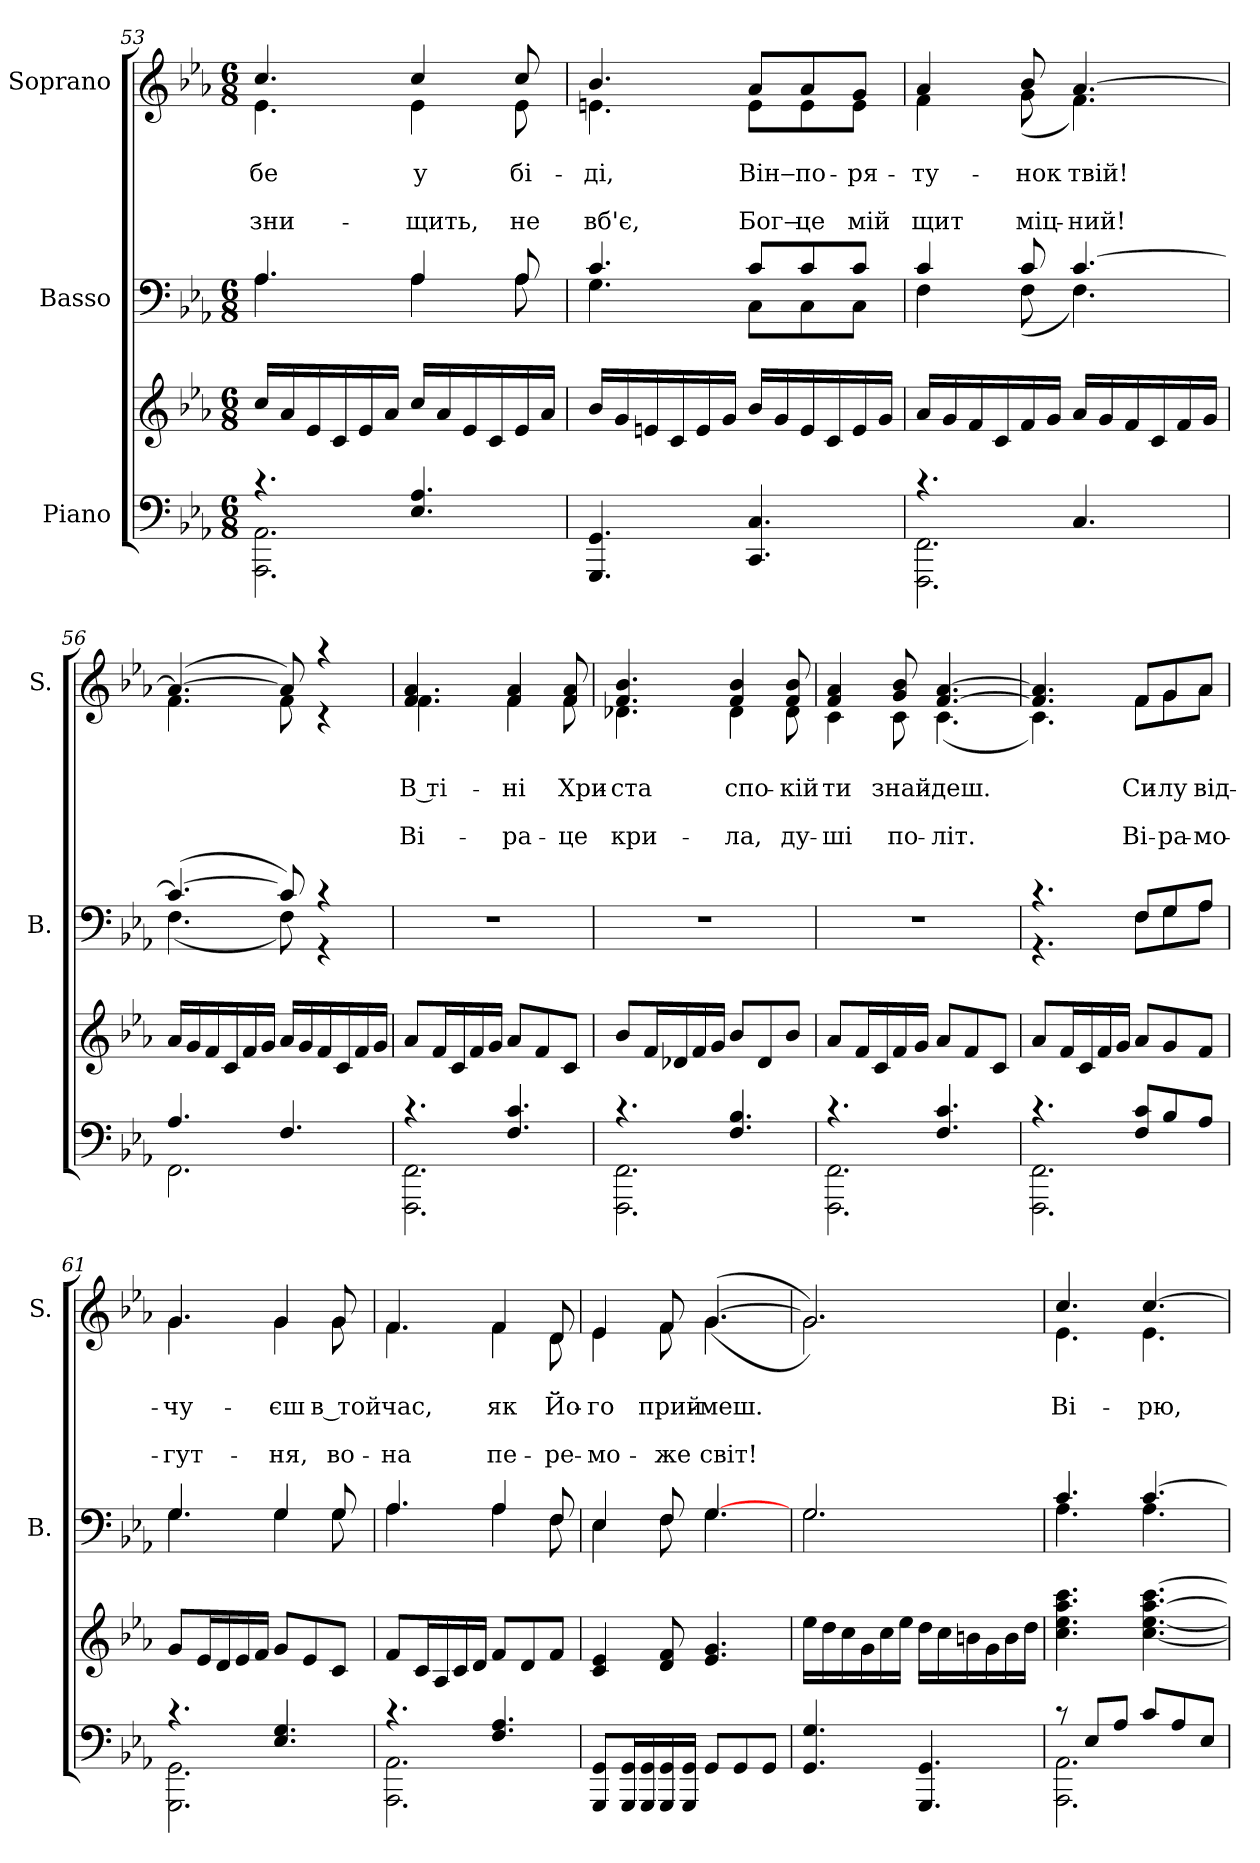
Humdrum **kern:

**kern	**kern	**kern	**kern	**text	**text	**text	**text
*part3	*part3	*part2	*part1	*part1	*part1	*part1	*part1
*staff4	*staff3	*staff2	*staff1	*staff1	*staff1	*staff1	*staff1
*I"Piano	*	*I"Basso	*I"Soprano	*	*	*	*
*	*	*I'B.	*I'S.	*	*	*	*
!!LO:LB:g=z
*clefF4	*clefG2	*clefF4	*clefG2	*	*	*	*
*k[b-e-a-]	*k[b-e-a-]	*k[b-e-a-]	*k[b-e-a-]	*	*	*	*
*c:	*c:	*c:	*c:	*	*	*	*
*M6/8	*M6/8	*M6/8	*M6/8	*	*	*	*
=53	=53	=53	=53	=53	=53	=53	=53
*^	*	*^	*	*	*	*	*
!	!	!	!	!	!	!	!LO:LY:b	!	!LO:LY:b
*	*	*	*	*	*^	*	*	*	*
4.rc	2.AAA-\ 2.AA-\	16cc/LL	4.A-/	4.A-\	4.cc/	4.e-\	.	-бе	.	зни-
.	.	16a-/	.	.	.	.	.	.	.	.
.	.	16e-/	.	.	.	.	.	.	.	.
.	.	16c/	.	.	.	.	.	.	.	.
.	.	16e-/	.	.	.	.	.	.	.	.
.	.	16a-/JJ	.	.	.	.	.	.	.	.
!	!	!	!	!	!	!	!	!LO:LY:b	!	!LO:LY:b
4.E-/ 4.A-/	.	16cc/LL	4A-/	4A-\	4cc/	4e-\	.	у	.	-щить,
.	.	16a-/	.	.	.	.	.	.	.	.
.	.	16e-/	.	.	.	.	.	.	.	.
.	.	16c/	.	.	.	.	.	.	.	.
!	!	!	!	!	!	!	!	!LO:LY:b	!	!LO:LY:b
.	.	16e-/	8A-/	8A-\	8cc/	8e-\	.	бі-	.	не
.	.	16a-/JJ	.	.	.	.	.	.	.	.
*v	*v	*	*	*	*	*	*	*	*	*
=54	=54	=54	=54	=54	=54	=54	=54	=54	=54
!	!	!	!	!	!	!	!LO:LY:b	!	!LO:LY:b
4.GGG/ 4.GG/	16b-/LL	4.c/	4.G\	4.b-/	4.en\	.	-ді,	.	вб'є,
.	16g/	.	.	.	.	.	.	.	.
.	16en/	.	.	.	.	.	.	.	.
.	16c/	.	.	.	.	.	.	.	.
.	16e/	.	.	.	.	.	.	.	.
.	16g/JJ	.	.	.	.	.	.	.	.
!	!	!	!	!	!	!	!LO:LY:b	!	!LO:LY:b
4.CC/ 4.C/	16b-/LL	8c/L	8C\L	8a-/L	8e\L	.	Він‒	.	Бог‒
.	16g/	.	.	.	.	.	.	.	.
!	!	!	!	!	!	!	!LO:LY:b	!	!LO:LY:b
.	16e/	8c/	8C\	8a-/	8e\	.	по-	.	це
.	16c/	.	.	.	.	.	.	.	.
!	!	!	!	!	!	!	!LO:LY:b	!	!LO:LY:b
.	16e/	8c/J	8C\J	8g/J	8e\J	.	-ря-	.	мій
.	16g/JJ	.	.	.	.	.	.	.	.
=55	=55	=55	=55	=55	=55	=55	=55	=55	=55
*^	*	*	*	*	*	*	*	*	*
!	!	!	!	!	!	!	!	!LO:LY:b	!	!LO:LY:b
4.rc	2.FFF\ 2.FF\	16a-/LL	4c/	4F\	4a-/	4f\	.	-ту-	.	щит
.	.	16g/	.	.	.	.	.	.	.	.
.	.	16f/	.	.	.	.	.	.	.	.
.	.	16c/	.	.	.	.	.	.	.	.
!	!	!	!	!	!	!	!	!LO:LY:b	!	!LO:LY:b
.	.	16f/	8c/	(<8F\	8b-/	(<8g\	.	-нок	.	міц-
.	.	16g/JJ	.	.	.	.	.	.	.	.
!	!	!	!	!	!	!	!	!LO:LY:b	!	!LO:LY:b
4.C/	.	16a-/LL	[>4.c/	4.F\)	[>4.a-/	4.f\)	.	твій!	.	-ний!
.	.	16g/	.	.	.	.	.	.	.	.
.	.	16f/	.	.	.	.	.	.	.	.
.	.	16c/	.	.	.	.	.	.	.	.
.	.	16f/	.	.	.	.	.	.	.	.
.	.	16g/JJ	.	.	.	.	.	.	.	.
!!LO:LB:g=z	!!
=56	=56	=56	=56	=56	=56	=56	=56	=56	=56	=56
4.A-/	2.FF\	16a-/LL	(<4.c/_	(<4.F\	(<4.a-/_	(<4.f\	.	.	.	.
.	.	16g/	.	.	.	.	.	.	.	.
.	.	16f/	.	.	.	.	.	.	.	.
.	.	16c/	.	.	.	.	.	.	.	.
.	.	16f/	.	.	.	.	.	.	.	.
.	.	16g/JJ	.	.	.	.	.	.	.	.
4.F/	.	16a-/LL	8c/])	8F\)	8a-/])	8f\	.	.	.	.
.	.	16g/	.	.	.	.	.	.	.	.
.	.	16f/	4rc	4r	4raa	4rc	.	.	.	.
.	.	16c/	.	.	.	.	.	.	.	.
.	.	16f/	.	.	.	.	.	.	.	.
.	.	16g/JJ	.	.	.	.	.	.	.	.
*	*	*	*v	*v	*	*	*	*	*	*
=57	=57	=57	=57	=57	=57	=57	=57	=57	=57
!	!	!	!	!	!	!	!LO:LY:b	!	!LO:LY:b
4.rc	2.FFF\ 2.FF\	8a-/L	2.r	4.f/ 4.a-/	4.f\	.	В ті-	.	Ві-
.	.	16f/L	.	.	.	.	.	.	.
.	.	16c/	.	.	.	.	.	.	.
.	.	16f/	.	.	.	.	.	.	.
.	.	16g/JJ	.	.	.	.	.	.	.
!	!	!	!	!	!	!	!LO:LY:b	!	!LO:LY:b
4.F/ 4.c/	.	8a-/L	.	4f/ 4a-/	4f\	.	-ні	.	-ра-
.	.	8f/	.	.	.	.	.	.	.
!	!	!	!	!	!	!	!LO:LY:b	!	!LO:LY:b
.	.	8c/J	.	8f/ 8a-/	8f\	.	Хри-	.	-це
=58	=58	=58	=58	=58	=58	=58	=58	=58	=58
!	!	!	!	!	!	!	!LO:LY:b	!	!LO:LY:b
4.rc	2.FFF\ 2.FF\	8b-/L	2.r	4.f/ 4.b-/	4.d-X\	.	-ста	.	кри-
.	.	16f/L	.	.	.	.	.	.	.
.	.	16d-X/	.	.	.	.	.	.	.
.	.	16f/	.	.	.	.	.	.	.
.	.	16g/JJ	.	.	.	.	.	.	.
!	!	!	!	!	!	!	!LO:LY:b	!	!LO:LY:b
4.F/ 4.B-/	.	8b-/L	.	4f/ 4b-/	4d-\	.	спо-	.	-ла,
.	.	8d-/	.	.	.	.	.	.	.
!	!	!	!	!	!	!	!LO:LY:b	!	!LO:LY:b
.	.	8b-/J	.	8f/ 8b-/	8d-\	.	-кій	.	ду-
!!LO:PB:g=z	!!
=59	=59	=59	=59	=59	=59	=59	=59	=59	=59
!	!	!	!	!	!	!	!LO:LY:b	!	!LO:LY:b
4.rc	2.FFF\ 2.FF\	8a-/L	2.r	4f/ 4a-/	4c\	.	ти	.	-ші
.	.	16f/L	.	.	.	.	.	.	.
.	.	16c/	.	.	.	.	.	.	.
!	!	!	!	!	!	!	!LO:LY:b	!	!LO:LY:b
.	.	16f/	.	8g/ 8b-/	8c\	.	знай-	.	по-
.	.	16g/JJ	.	.	.	.	.	.	.
!	!	!	!	!	!	!	!LO:LY:b	!	!LO:LY:b
4.F/ 4.c/	.	8a-/L	.	[>4.f/ [>4.a-/	(<4.c\	.	-деш.	.	-літ.
.	.	8f/	.	.	.	.	.	.	.
.	.	8c/J	.	.	.	.	.	.	.
=60	=60	=60	=60	=60	=60	=60	=60	=60	=60
*	*	*	*^	*	*	*	*	*	*
4.rc	2.FFF\ 2.FF\	8a-/L	4.rc	4.r	4.f/] 4.a-/]	4.c\)	.	.	.	.
.	.	16f/L	.	.	.	.	.	.	.	.
.	.	16c/	.	.	.	.	.	.	.	.
.	.	16f/	.	.	.	.	.	.	.	.
.	.	16g/JJ	.	.	.	.	.	.	.	.
!	!	!	!	!	!	!	!	!LO:LY:b	!	!LO:LY:b
8F/ 8c/L	.	8a-/L	8F/L	8F\L	8f/L	8f\L	.	Си-	.	Ві-
!	!	!	!	!	!	!	!	!LO:LY:b	!	!LO:LY:b
8B-/	.	8g/	8G/	8G\	8g/	8g\	.	-лу	.	-ра-
!	!	!	!	!	!	!	!	!LO:LY:b	!	!LO:LY:b
8A-/J	.	8f/J	8A-/J	8A-\J	8a-/J	8a-\J	.	від-	.	-мо-
=61	=61	=61	=61	=61	=61	=61	=61	=61	=61	=61
!	!	!	!	!	!	!	!	!LO:LY:b	!	!LO:LY:b
4.rc	2.GGG\ 2.GG\	8g/L	4.G/	4.G\	4.g/	4.g\	.	-чу-	.	-гут-
.	.	16e-/L	.	.	.	.	.	.	.	.
.	.	16d/	.	.	.	.	.	.	.	.
.	.	16e-/	.	.	.	.	.	.	.	.
.	.	16f/JJ	.	.	.	.	.	.	.	.
!	!	!	!	!	!	!	!	!LO:LY:b	!	!LO:LY:b
4.E-/ 4.G/	.	8g/L	4G/	4G\	4g/	4g\	.	-єш	.	-ня,
.	.	8e-/	.	.	.	.	.	.	.	.
!	!	!	!	!	!	!	!	!LO:LY:b	!	!LO:LY:b
.	.	8c/J	8G/	8G\	8g/	8g\	.	в той	.	во-
!!LO:LB:g=z	!!
=62	=62	=62	=62	=62	=62	=62	=62	=62	=62	=62
!	!	!	!	!	!	!	!	!LO:LY:b	!	!LO:LY:b
4.rc	2.AAA-\ 2.AA-\	8f/L	4.A-/	4.A-\	4.f/	4.f\	.	час,	.	-на
.	.	16c/L	.	.	.	.	.	.	.	.
.	.	16A-/	.	.	.	.	.	.	.	.
.	.	16c/	.	.	.	.	.	.	.	.
.	.	16d/JJ	.	.	.	.	.	.	.	.
!	!	!	!	!	!	!	!	!LO:LY:b	!	!LO:LY:b
4.F/ 4.A-/	.	8f/L	4A-/	4A-\	4f/	4f\	.	як	.	пе-
.	.	8d/	.	.	.	.	.	.	.	.
!	!	!	!	!	!	!	!	!LO:LY:b	!	!LO:LY:b
.	.	8f/J	8F/	8F\	8d/	8d\	.	Йо-	.	-ре-
*v	*v	*	*	*	*	*	*	*	*	*
=63	=63	=63	=63	=63	=63	=63	=63	=63	=63
!	!	!	!	!	!	!	!LO:LY:b	!	!LO:LY:b
8GGG/ 8GG/L	4c/ 4e-/	4E-/	4E-\	4e-/	4e-\	.	-го	.	-мо-
16GGG/ 16GG/L	.	.	.	.	.	.	.	.	.
16GGG/ 16GG/	.	.	.	.	.	.	.	.	.
!	!	!	!	!	!	!	!LO:LY:b	!	!LO:LY:b
16GGG/ 16GG/	8d/ 8f/	8F/	8F\	8f/	8f\	.	прий-	.	-же
16GGG/ 16GG/JJ	.	.	.	.	.	.	.	.	.
!	!	!	!	!	!	!	!LO:LY:b	!	!LO:LY:b
8GG/L	4.e-/ 4.g/	[>4.G/	4.G\	(<(<[>4.g/	4.g\	.	-меш.	.	світ!
8GG/	.	.	.	.	.	.	.	.	.
8GG/J	.	.	.	.	.	.	.	.	.
=64	=64	=64	=64	=64	=64	=64	=64	=64	=64
4.GG/ 4.G/	16ee-\LL	2.G\	2.G/	2.g/]))	2.g\	.	.	.	.
.	16dd\	.	.	.	.	.	.	.	.
.	16cc\	.	.	.	.	.	.	.	.
.	16g\	.	.	.	.	.	.	.	.
.	16cc\	.	.	.	.	.	.	.	.
.	16ee-\JJ	.	.	.	.	.	.	.	.
4.GGG/ 4.GG/	16dd\LL	.	.	.	.	.	.	.	.
.	16cc\	.	.	.	.	.	.	.	.
.	16bn\	.	.	.	.	.	.	.	.
.	16g\	.	.	.	.	.	.	.	.
.	16b\	.	.	.	.	.	.	.	.
.	16dd\JJ	.	.	.	.	.	.	.	.
!!LO:LB:g=z	!!
=65	=65	=65	=65	=65	=65	=65	=65	=65	=65
*^	*	*	*	*	*	*	*	*	*
!	!	!	!	!	!	!	!	!LO:LY:b	!	!
8rc	2.AAA-\ 2.AA-\	4.cc\ 4.ee-\ 4.aa-\ 4.ccc\	4.c/	4.A-\	4.cc/	4.e-\	.	Ві-	.	.
8E-/L	.	.	.	.	.	.	.	.	.	.
8A-/J	.	.	.	.	.	.	.	.	.	.
!	!	!	!	!	!	!	!	!LO:LY:b	!	!
8c/L	.	[4.cc\ [4.ee-\ [4.aa-\ [4.ccc\	[>4.c/	4.A-\	[>4.cc/	4.e-\	.	-рю,	.	.
8A-/	.	.	.	.	.	.	.	.	.	.
8E-/J	.	.	.	.	.	.	.	.	.	.
*	*	*	*v	*v	*	*	*	*	*	*
*v	*v	*	*	*v	*v	*	*	*	*
=	=	=	=	=	=	=	=
*-	*-	*-	*-	*-	*-	*-	*-
